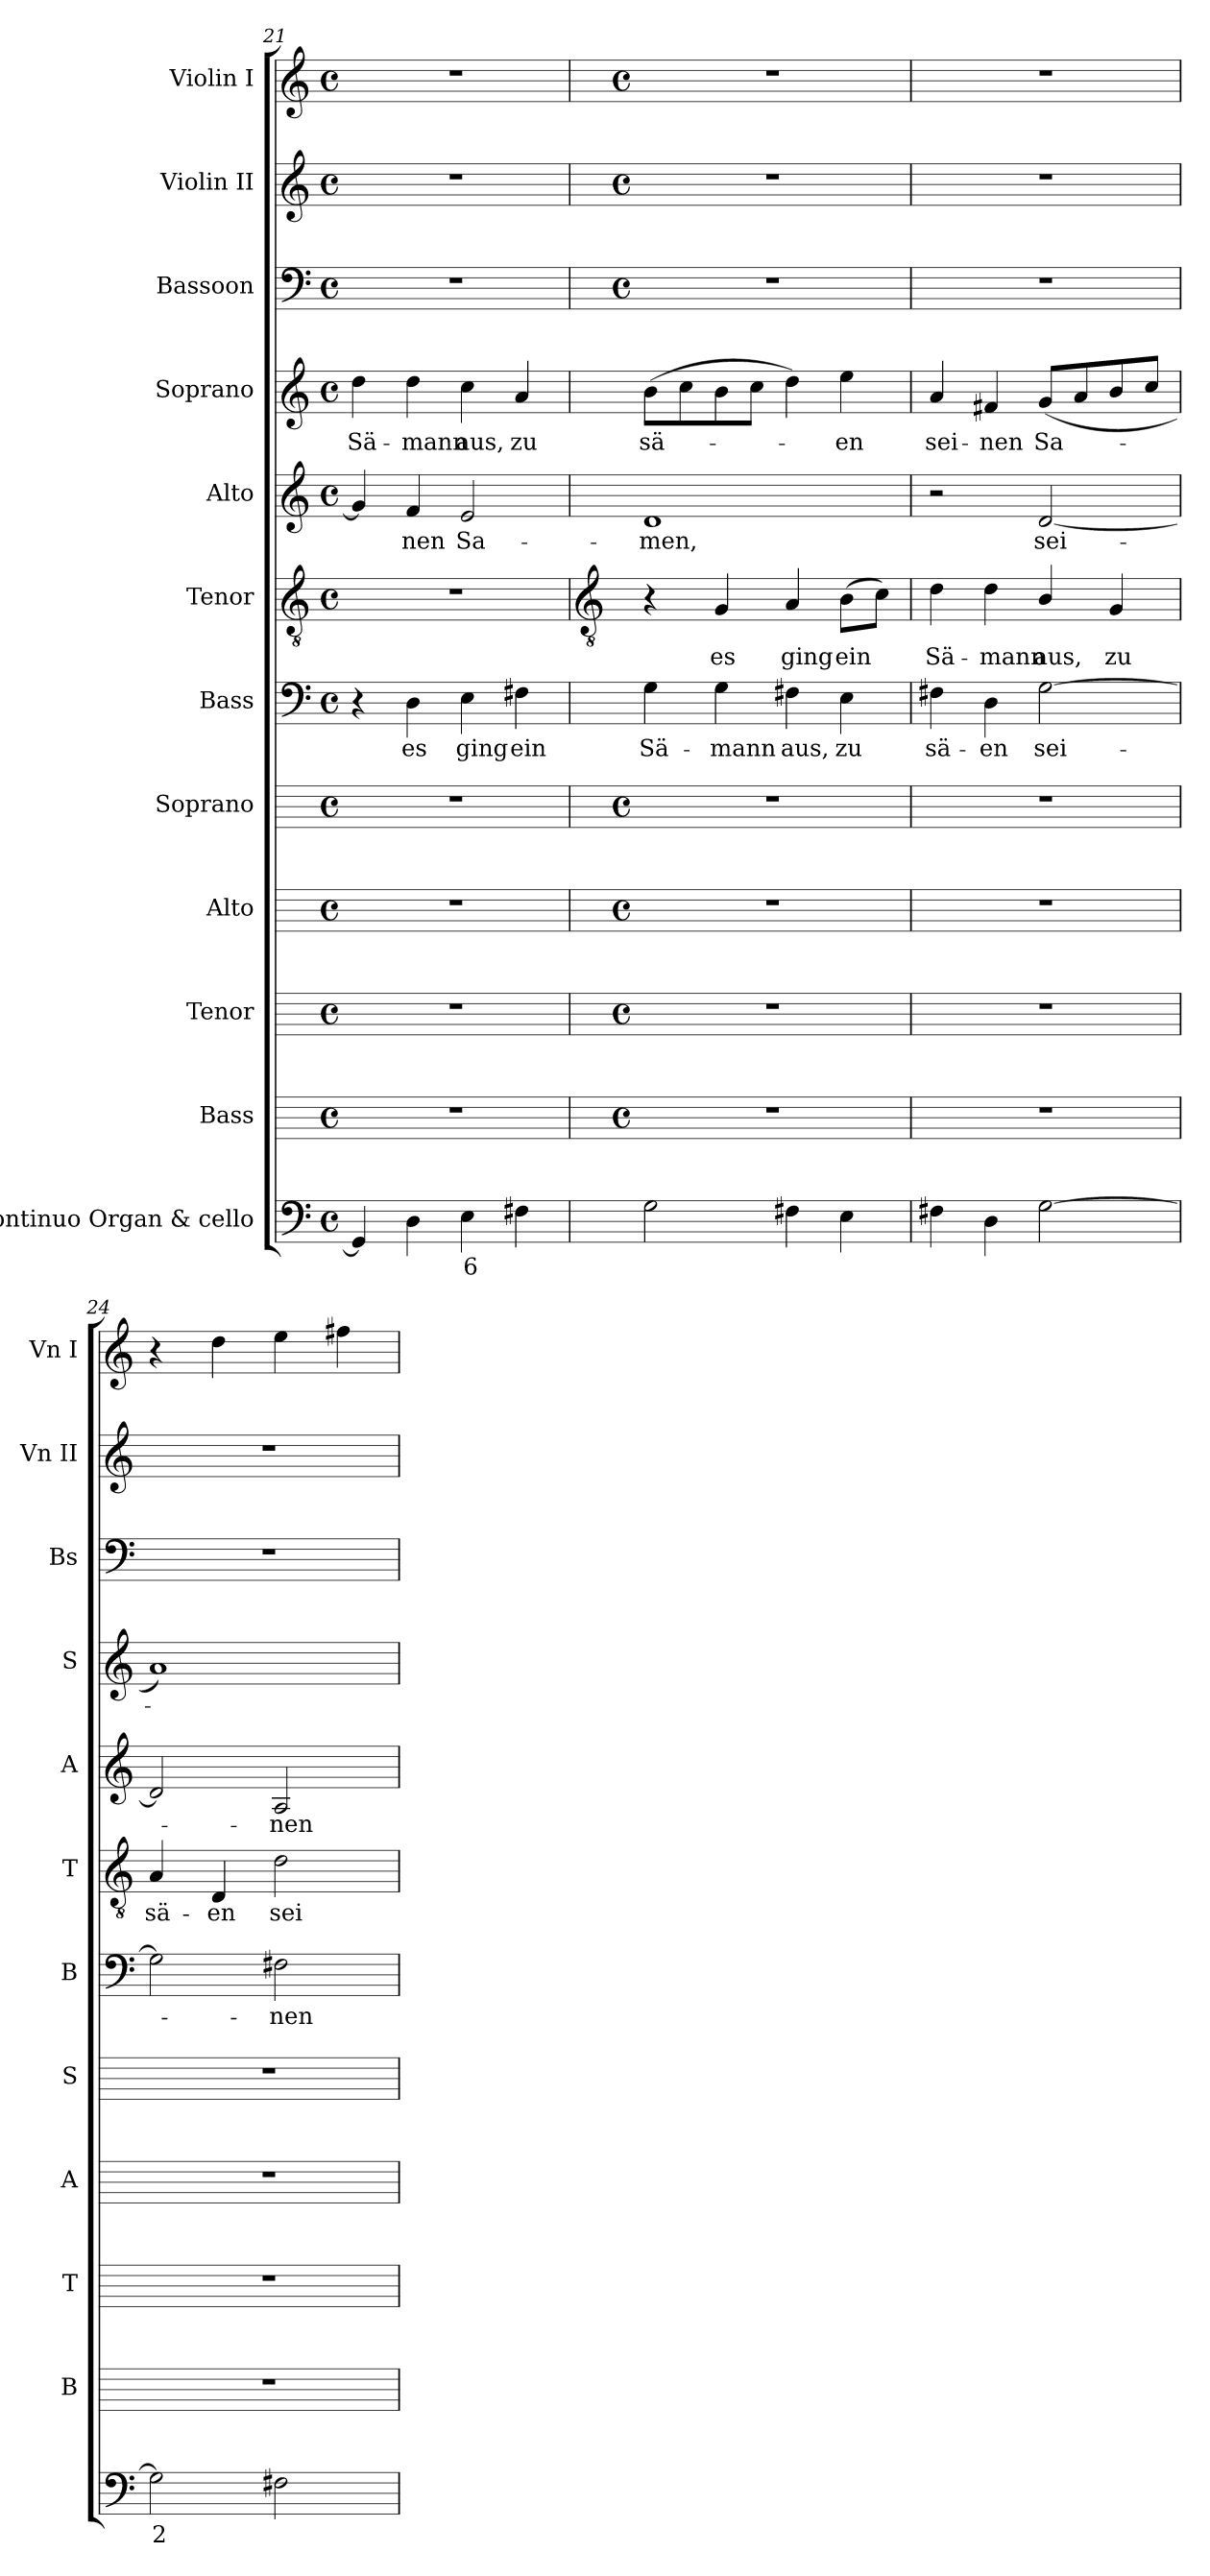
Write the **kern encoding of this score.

**kern	**text	**kern	**kern	**kern	**kern	**kern	**text	**kern	**text	**kern	**text	**kern	**text	**kern	**kern	**kern
*part12	*part12	*part11	*part10	*part9	*part8	*part7	*part7	*part6	*part6	*part5	*part5	*part4	*part4	*part3	*part2	*part1
*staff12	*staff12	*staff11	*staff10	*staff9	*staff8	*staff7	*staff7	*staff6	*staff6	*staff5	*staff5	*staff4	*staff4	*staff3	*staff2	*staff1
*I"Continuo Organ & cello	*	*I"Bass	*I"Tenor	*I"Alto	*I"Soprano	*I"Bass	*	*I"Tenor	*	*I"Alto	*	*I"Soprano	*	*I"Bassoon	*I"Violin II	*I"Violin I
*	*	*I'B	*I'T	*I'A	*I'S	*I'B	*	*I'T	*	*I'A	*	*I'S	*	*I'Bs	*I'Vn II	*I'Vn I
*clefF4	*	*	*	*	*	*clefF4	*	*clefGv2	*	*clefG2	*	*clefG2	*	*clefF4	*clefG2	*clefG2
*	*	*ITrd4c7	*ITrd4c7	*ITrd4c7	*ITrd4c7	*	*	*	*	*	*	*	*	*	*	*
*k[]	*	*	*	*	*	*k[]	*	*k[]	*	*k[]	*	*k[]	*	*k[]	*k[]	*k[]
*C:	*	*	*	*	*	*C:	*	*C:	*	*C:	*	*C:	*	*C:	*C:	*C:
*M4/4	*	*M4/4	*M4/4	*M4/4	*M4/4	*M4/4	*	*M4/4	*	*M4/4	*	*M4/4	*	*M4/4	*M4/4	*M4/4
*met(c)	*	*met(c)	*met(c)	*met(c)	*met(c)	*met(c)	*	*met(c)	*	*met(c)	*	*met(c)	*	*met(c)	*met(c)	*met(c)
=21	=21	=21	=21	=21	=21	=21	=21	=21	=21	=21	=21	=21	=21	=21	=21	=21
!	!	!	!	!	!	!	!	!	!	!	!	!	!LO:LY:b	!	!	!
4GG]	.	1r	1r	1r	1r	4r	.	1r	.	4g]	.	4dd	Sä-	1r	1r	1r
!	!	!	!	!	!	!	!LO:LY:b	!	!	!	!LO:LY:b	!	!LO:LY:b	!	!	!
4D	.	.	.	.	.	4D	es	.	.	4f	nen	4dd	-mann	.	.	.
!	!LO:LY:b	!	!	!	!	!	!LO:LY:b	!	!	!	!LO:LY:b	!	!LO:LY:b	!	!	!
4E	6	.	.	.	.	4E	ging	.	.	2e	Sa-	4cc	aus,	.	.	.
!	!	!	!	!	!	!	!LO:LY:b	!	!	!	!	!	!LO:LY:b	!	!	!
4F#X	.	.	.	.	.	4F#X	ein	.	.	.	.	4a	zu	.	.	.
!!LO:LB:g=z
=22	=22	=22	=22	=22	=22	=22	=22	=22	=22	=22	=22	=22	=22	=22	=22	=22
*	*	*	*	*	*	*	*	*clefGv2	*	*	*	*	*	*	*	*
*	*	*	*	*	*	*	*	*	*	*	*	*	*	*k[]	*k[]	*k[]
*	*	*	*	*	*	*	*	*	*	*	*	*	*	*C:	*C:	*C:
*	*	*M4/4	*M4/4	*M4/4	*M4/4	*	*	*	*	*	*	*	*	*M4/4	*M4/4	*M4/4
*	*	*met(c)	*met(c)	*met(c)	*met(c)	*	*	*	*	*	*	*	*	*met(c)	*met(c)	*met(c)
!	!	!	!	!	!	!	!LO:LY:b	!	!	!	!LO:LY:b	!	!LO:LY:b	!	!	!
2G	.	1r	1r	1r	1r	4G	Sä-	4r	.	1d	-men,	(>8bL	sä-	1r	1r	1r
.	.	.	.	.	.	.	.	.	.	.	.	8cc	.	.	.	.
!	!	!	!	!	!	!	!LO:LY:b	!	!LO:LY:b	!	!	!	!	!	!	!
.	.	.	.	.	.	4G	-mann	4G	es	.	.	8b	.	.	.	.
.	.	.	.	.	.	.	.	.	.	.	.	8ccJ	.	.	.	.
!	!	!	!	!	!	!	!LO:LY:b	!	!LO:LY:b	!	!	!	!	!	!	!
4F#X	.	.	.	.	.	4F#X	aus,	4A	ging	.	.	4dd)	.	.	.	.
!	!	!	!	!	!	!	!LO:LY:b	!	!LO:LY:b	!	!	!	!LO:LY:b	!	!	!
4E	.	.	.	.	.	4E	zu	(>8BL	ein	.	.	4ee	en	.	.	.
.	.	.	.	.	.	.	.	8cJ)	.	.	.	.	.	.	.	.
=23	=23	=23	=23	=23	=23	=23	=23	=23	=23	=23	=23	=23	=23	=23	=23	=23
!	!	!	!	!	!	!	!LO:LY:b	!	!LO:LY:b	!	!	!	!LO:LY:b	!	!	!
4F#X	.	1r	1r	1r	1r	4F#X	sä-	4d	Sä-	2r	.	4a	sei-	1r	1r	1r
!	!	!	!	!	!	!	!LO:LY:b	!	!LO:LY:b	!	!	!	!LO:LY:b	!	!	!
4D	.	.	.	.	.	4D	-en	4d	-mann	.	.	4f#X	-nen	.	.	.
!	!	!	!	!	!	!	!LO:LY:b	!	!LO:LY:b	!	!LO:LY:b	!	!LO:LY:b	!	!	!
[2G	.	.	.	.	.	[2G	sei-	4B/	aus,	[2d	sei-	(<8gL	Sa-	.	.	.
.	.	.	.	.	.	.	.	.	.	.	.	8a	.	.	.	.
!	!	!	!	!	!	!	!	!	!LO:LY:b	!	!	!	!	!	!	!
.	.	.	.	.	.	.	.	4G	zu	.	.	8b	.	.	.	.
.	.	.	.	.	.	.	.	.	.	.	.	8ccJ	.	.	.	.
=24	=24	=24	=24	=24	=24	=24	=24	=24	=24	=24	=24	=24	=24	=24	=24	=24
!	!LO:LY:b	!	!	!	!	!	!	!	!LO:LY:b	!	!	!	!	!	!	!
2G]	2	1r	1r	1r	1r	2G]	.	4A	sä-	2d]	.	1a)	.	1r	1r	4r
!	!	!	!	!	!	!	!	!	!LO:LY:b	!	!	!	!	!	!	!
.	.	.	.	.	.	.	.	4D	-en	.	.	.	.	.	.	4dd
!	!	!	!	!	!	!	!LO:LY:b	!	!LO:LY:b	!	!LO:LY:b	!	!	!	!	!
2F#X	.	.	.	.	.	2F#X	nen	2d	sei-	2A	nen	.	.	.	.	4ee
.	.	.	.	.	.	.	.	.	.	.	.	.	.	.	.	4ff#X
=	=	=	=	=	=	=	=	=	=	=	=	=	=	=	=	=
*-	*-	*-	*-	*-	*-	*-	*-	*-	*-	*-	*-	*-	*-	*-	*-	*-
